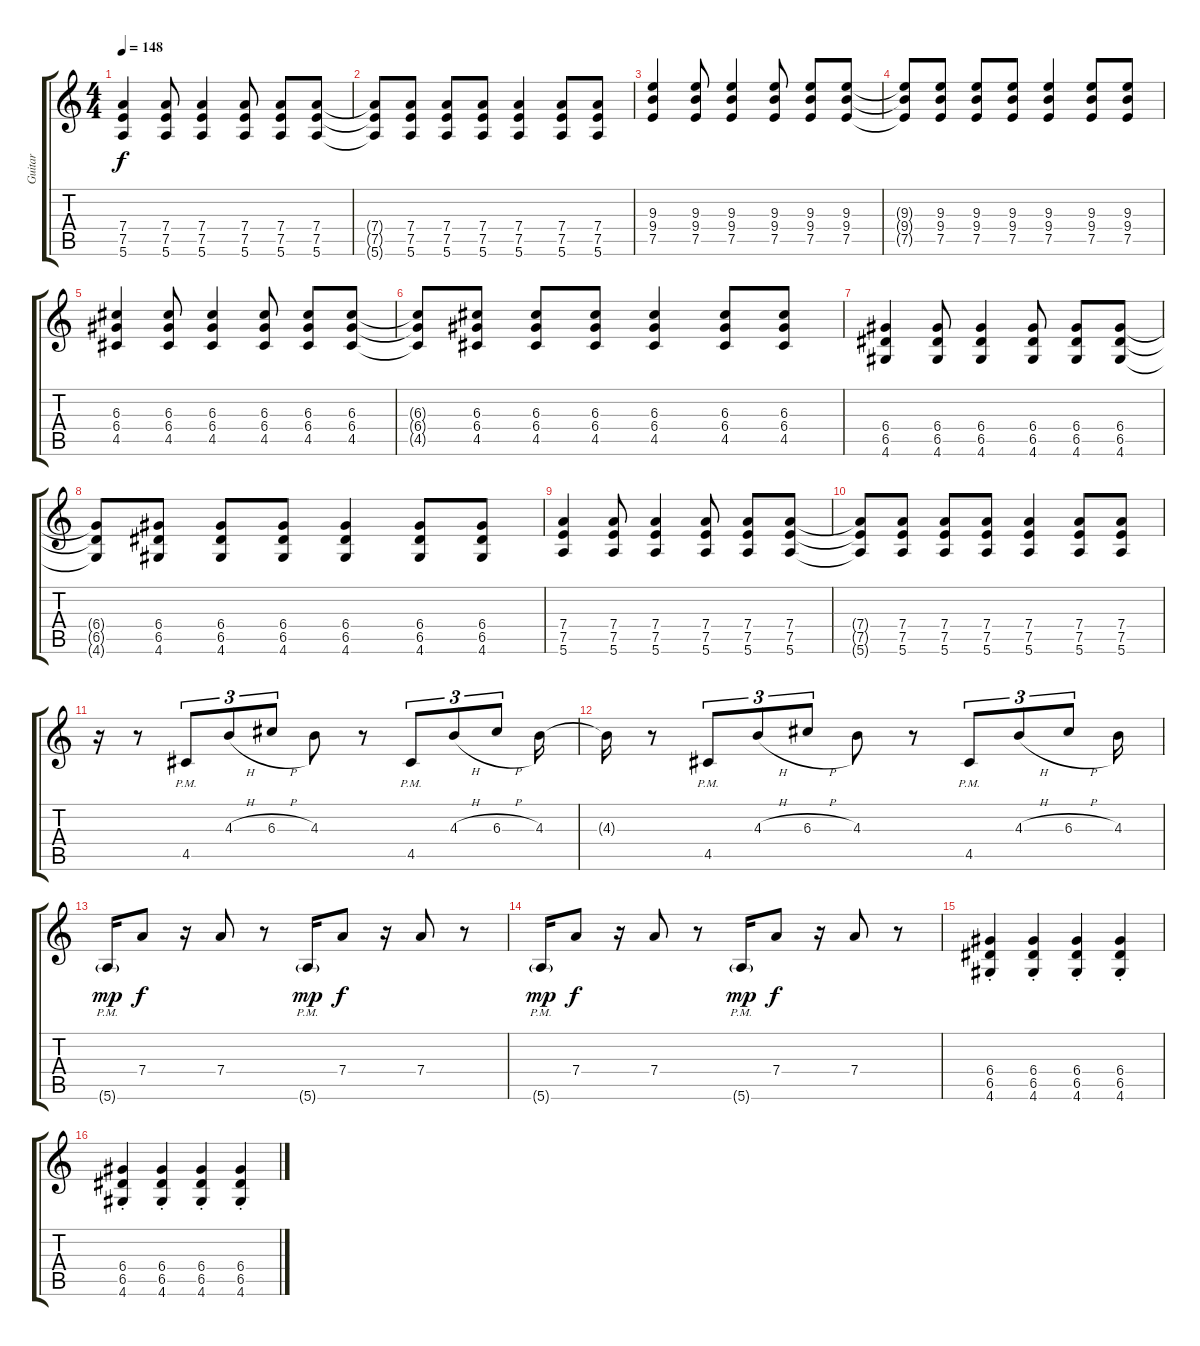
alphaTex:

\track ("Guitar" "Guitar") {instrument electricguitarjazz}
\staff {score tabs}
\tuning (E4 B3 G3 D3 A2 E2) {hide}
\ts (4 4)
\tempo 148
\clef g2
\ks c
(7.4 7.5 5.6).4{dy f} (7.4 7.5 5.6).8 (7.4 7.5 5.6).4 (7.4 7.5 5.6).8 (7.4 7.5 5.6).8 (7.4 7.5 5.6).8 |
(7.4{t} 7.5{t} 5.6{t}).8 (7.4 7.5 5.6).8 (7.4 7.5 5.6).8 (7.4 7.5 5.6).8 (7.4 7.5 5.6).4 (7.4 7.5 5.6).8 (7.4 7.5 5.6).8 |
(9.3 9.4 7.5).4 (9.3 9.4 7.5).8 (9.3 9.4 7.5).4 (9.3 9.4 7.5).8 (9.3 9.4 7.5).8 (9.3 9.4 7.5).8 |
(9.3{t} 9.4{t} 7.5{t}).8 (9.3 9.4 7.5).8 (9.3 9.4 7.5).8 (9.3 9.4 7.5).8 (9.3 9.4 7.5).4 (9.3 9.4 7.5).8 (9.3 9.4 7.5).8 |
(6.3 6.4 4.5).4 (6.3 6.4 4.5).8 (6.3 6.4 4.5).4 (6.3 6.4 4.5).8 (6.3 6.4 4.5).8 (6.3 6.4 4.5).8 |
(6.3{t} 6.4{t} 4.5{t}).8 (6.3 6.4 4.5).8 (6.3 6.4 4.5).8 (6.3 6.4 4.5).8 (6.3 6.4 4.5).4 (6.3 6.4 4.5).8 (6.3 6.4 4.5).8 |
(6.4 6.5 4.6).4 (6.4 6.5 4.6).8 (6.4 6.5 4.6).4 (6.4 6.5 4.6).8 (6.4 6.5 4.6).8 (6.4 6.5 4.6).8 |
(6.4{t} 6.5{t} 4.6{t}).8 (6.4 6.5 4.6).8 (6.4 6.5 4.6).8 (6.4 6.5 4.6).8 (6.4 6.5 4.6).4 (6.4 6.5 4.6).8 (6.4 6.5 4.6).8 |
(7.4 7.5 5.6).4 (7.4 7.5 5.6).8 (7.4 7.5 5.6).4 (7.4 7.5 5.6).8 (7.4 7.5 5.6).8 (7.4 7.5 5.6).8 |
(7.4{t} 7.5{t} 5.6{t}).8 (7.4 7.5 5.6).8 (7.4 7.5 5.6).8 (7.4 7.5 5.6).8 (7.4 7.5 5.6).4 (7.4 7.5 5.6).8 (7.4 7.5 5.6).8 |
r.16 r.8 4.5{pm}.8{tu (3 2) instrument distortionguitar} 4.3{h}.8{tu (3 2)} 6.3{h}.8{tu (3 2)} 4.3.8 r.8 4.5{pm}.8{tu (3 2)} 4.3{h}.8{tu (3 2)} 6.3{h}.8{tu (3 2)} 4.3.16 |
4.3{t}.16 r.8 4.5{pm}.8{tu (3 2)} 4.3{h}.8{tu (3 2)} 6.3{h}.8{tu (3 2)} 4.3.8 r.8 4.5{pm}.8{tu (3 2)} 4.3{h}.8{tu (3 2)} 6.3{h}.8{tu (3 2)} 4.3.16 |
5.6{g pm}.16{dy mp} 7.4.8{dy f} r.16 7.4.8 r.8 5.6{g pm}.16{dy mp} 7.4.8{dy f} r.16 7.4.8 r.8 |
5.6{g pm}.16{dy mp} 7.4.8{dy f} r.16 7.4.8 r.8 5.6{g pm}.16{dy mp} 7.4.8{dy f} r.16 7.4.8 r.8 |
(6.4{st} 6.5{st} 4.6{st}).4{instrument electricguitarjazz} (6.4{st} 6.5{st} 4.6{st}).4 (6.4{st} 6.5{st} 4.6{st}).4 (6.4{st} 6.5{st} 4.6{st}).4 |
(6.4{st} 6.5{st} 4.6{st}).4 (6.4{st} 6.5{st} 4.6{st}).4 (6.4{st} 6.5{st} 4.6{st}).4 (6.4{st} 6.5{st} 4.6{st}).4
